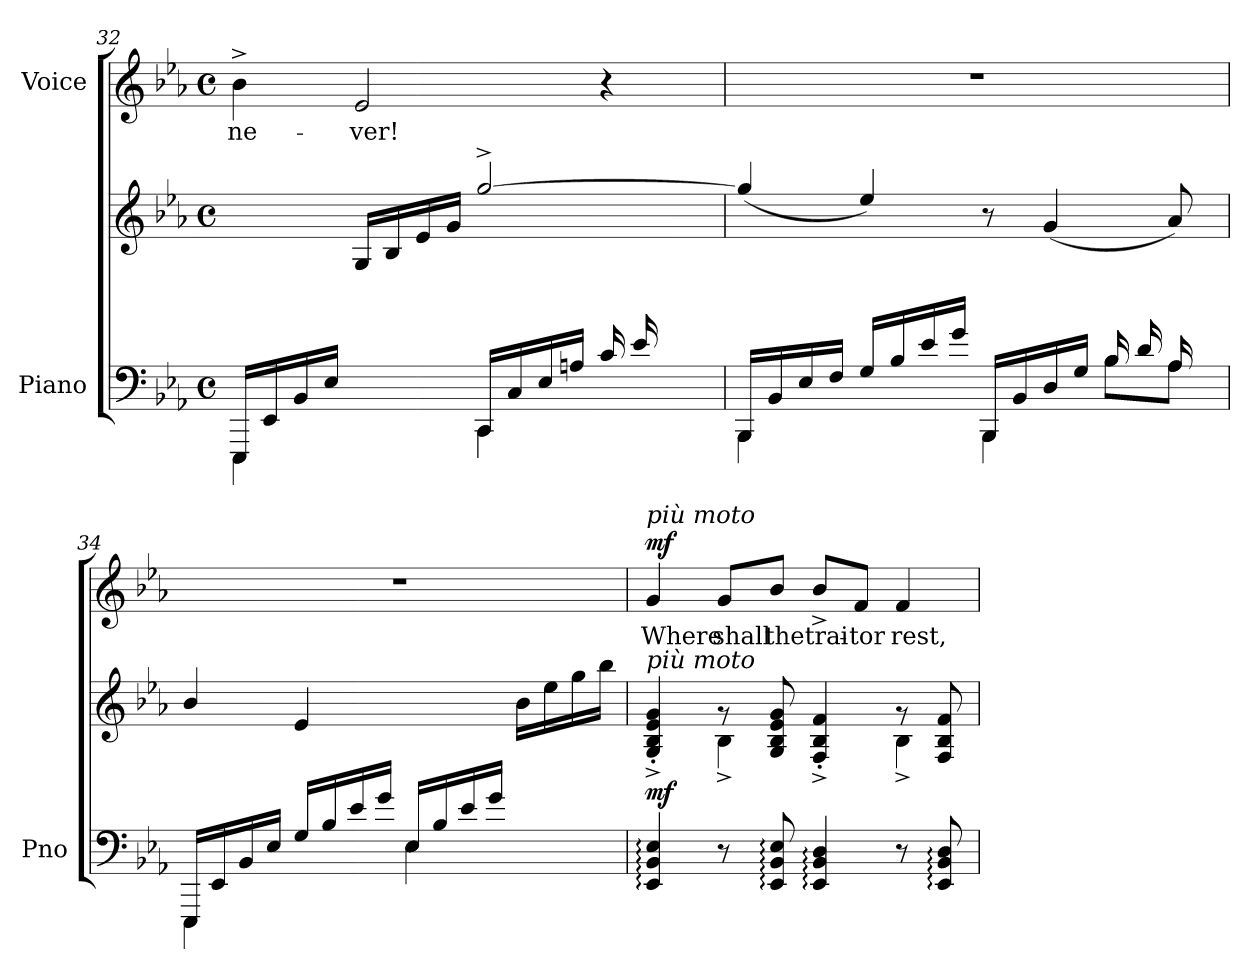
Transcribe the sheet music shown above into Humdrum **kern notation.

**kern	**kern	**dynam	**kern	**text	**dynam
*part2	*part2	*part2	*part1	*part1	*part1
*staff3	*staff2	*staff2/3	*staff1	*staff1	*staff1
*I"Piano	*	*	*I"Voice	*	*
*I'Pno	*	*	*	*	*
*clefF4	*clefG2	*	*clefG2	*	*
*k[b-e-a-]	*k[b-e-a-]	*	*k[b-e-a-]	*	*
*M4/4	*M4/4	*	*M4/4	*	*
*met(c)	*met(c)	*	*met(c)	*	*
=32	=32	=32	=32	=32	=32
*^	*^	*	*	*	*
*	*^	*	*	*	*	*	*
!	!	!	!	!	!	!	!LO:LY:b	!
(>16EEE-/LL	4EEE-\	2ryy	4ryy	2..ryy	.	4b-^\	ne-	.
16EE-/	.	.	.	.	.	.	.	.
16BB-/	.	.	.	.	.	.	.	.
16E-/JJ	.	.	.	.	.	.	.	.
!	!	!	!	!	!	!	!LO:LY:b	!
8ryy	4ryy	.	16G/LL	.	.	2e-/	-ver!	.
.	.	.	16B-/	.	.	.	.	.
2ryy	.	.	16e-/	.	.	.	.	.
.	.	.	16g/JJ)	.	.	.	.	.
.	(>16CC/LL	4CC\	[2gg^/	.	.	.	.	.
.	16C/	.	.	.	.	.	.	.
.	16E-/	.	.	.	.	.	.	.
.	16An/JJ	.	.	.	.	.	.	.
.	16c/LL	8ryy	.	.	.	4r	.	.
.	16e-/	.	.	.	.	.	.	.
8ryy	8ryy	8ryy	.	16an\	.	.	.	.
.	.	.	.	16cc\JJ)	.	.	.	.
*	*v	*v	*	*	*	*	*	*
!!LO:LB:g=z
=33	=33	=33	=33	=33	=33	=33	=33
16BBB-/LL	4BBB-\	(>4gg/]	2...ryy	.	1r	.	.
16BB-/	.	.	.	.	.	.	.
16E-/	.	.	.	.	.	.	.
16F/JJ	.	.	.	.	.	.	.
16G/LL	4ryy	4ee-/)	.	.	.	.	.
16B-/	.	.	.	.	.	.	.
16e-/	.	.	.	.	.	.	.
16g/JJ	.	.	.	.	.	.	.
(>16BBB-/LL	4BBB-\	8r	.	.	.	.	.
16BB-/	.	.	.	.	.	.	.
16D/	.	(>4g/	.	.	.	.	.
16G/JJ	.	.	.	.	.	.	.
16B-/LL	8B-\L	.	.	.	.	.	.
16d/	.	.	.	.	.	.	.
16A-/	8A-\J	8a-/)	.	.	.	.	.
16ryy	.	.	16f\JJ)	.	.	.	.
*	*	*v	*v	*	*	*	*
=34	=34	=34	=34	=34	=34	=34
*	*^	*	*	*	*	*
2ryy	16EEE-/LL	4EEE-\	4b-/	.	1r	.	.
.	16EE-/	.	.	.	.	.	.
.	16BB-/	.	.	.	.	.	.
.	16E-/JJ	.	.	.	.	.	.
.	16G/LL	4ryy	4e-/	.	.	.	.
.	16B-/	.	.	.	.	.	.
.	16e-/	.	.	.	.	.	.
.	16g/JJ	.	.	.	.	.	.
(>16E-/LL	4E-/	4E-\	4ryy	.	.	.	.
16B-/	.	.	.	.	.	.	.
16e-/	.	.	.	.	.	.	.
16g/JJ	.	.	.	.	.	.	.
4ryy	4ryy	4ryy	16b-\LL	.	.	.	.
.	.	.	16ee-\	.	.	.	.
.	.	.	16gg\	.	.	.	.
.	.	.	16bb-\JJ)	.	.	.	.
*v	*v	*v	*	*	*	*	*
!!LO:PB:g=z
=35	=35	=35	=35	=35	=35
*	*	*	*MM98	*	*
*	*^	*	*	*	*
!	!	!	!	!LO:TX:a:i:t=più moto	!	!
!	!LO:TX:a:i:t=più moto	!	!	!	!	!
!	!	!	!LO:DY:b	!	!LO:LY:b	!LO:DY:a
4EE-/: 4BB-/: 4E-/:	4G/'^ 4B-/'^ 4e-/'^ 4g/'^	4ryy	mf	4g/	Where	mf
!	!	!	!	!	!LO:LY:b	!
8r	8rg	4B-^\	.	8g/L	shall	.
!	!	!	!	!	!LO:LY:b	!
8EE-/: 8BB-/: 8E-/:	8G/ 8B-/ 8e-/ 8g/	.	.	8b-/J	the	.
!	!	!	!	!	!LO:LY:b	!
4EE-/: 4BB-/: 4D/:	4F/'^ 4B-/'^ 4f/'^	4ryy	.	8b-^/L	trai-	.
!	!	!	!	!	!LO:LY:b	!
.	.	.	.	8f/J	-tor	.
!	!	!	!	!	!LO:LY:b	!
8r	8rg	4B-^\	.	4f/	rest,	.
8EE-/: 8BB-/: 8D/:	8F/ 8B-/ 8f/	.	.	.	.	.
*	*v	*v	*	*	*	*
=	=	=	=	=	=
*-	*-	*-	*-	*-	*-
